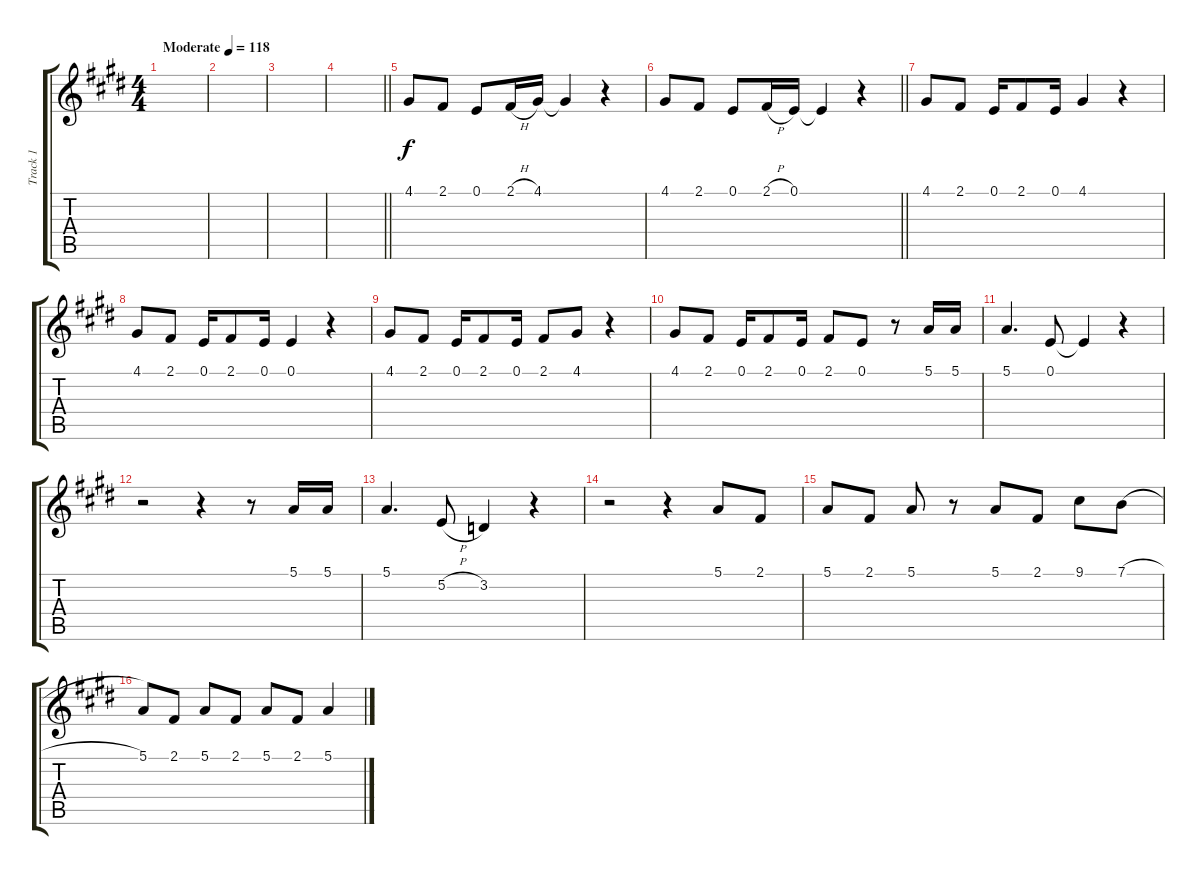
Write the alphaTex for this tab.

\track ("Track 1" "Track 1") {instrument tenorsax}
\staff {score tabs}
\tuning (E4 B3 G3 D3 A2 E2) {hide}
\ts (4 4)
\tempo (118 "Moderate")
\clef g2
\ks e
|
|
|
\barLineRight lightlight
|
4.1.8 2.1.8 0.1.8 2.1{h}.16 4.1.16 4.1{t}.4 r.4 |
\barLineRight lightlight
4.1.8 2.1.8 0.1.8 2.1{h}.16 0.1.16 0.1{t}.4 r.4 |
4.1.8 2.1.8 0.1.16 2.1.8 0.1.16 4.1.4 r.4 |
4.1.8 2.1.8 0.1.16 2.1.8 0.1.16 0.1.4 r.4 |
4.1.8 2.1.8 0.1.16 2.1.8 0.1.16 2.1.8 4.1.8 r.4 |
4.1.8 2.1.8 0.1.16 2.1.8 0.1.16 2.1.8 0.1.8 r.8 5.1.16 5.1.16 |
5.1.4{d} 0.1.8 0.1{t}.4 r.4 |
r.2 r.4 r.8 5.1.16 5.1.16 |
5.1.4{d} 5.2{h}.8 3.2.4 r.4 |
r.2 r.4 5.1.8 2.1.8 |
5.1.8 2.1.8 5.1.8 r.8 5.1.8 2.1.8 9.1.8 7.1{h}.8 |
5.1.8 2.1.8 5.1.8 2.1.8 5.1.8 2.1.8 5.1.4
